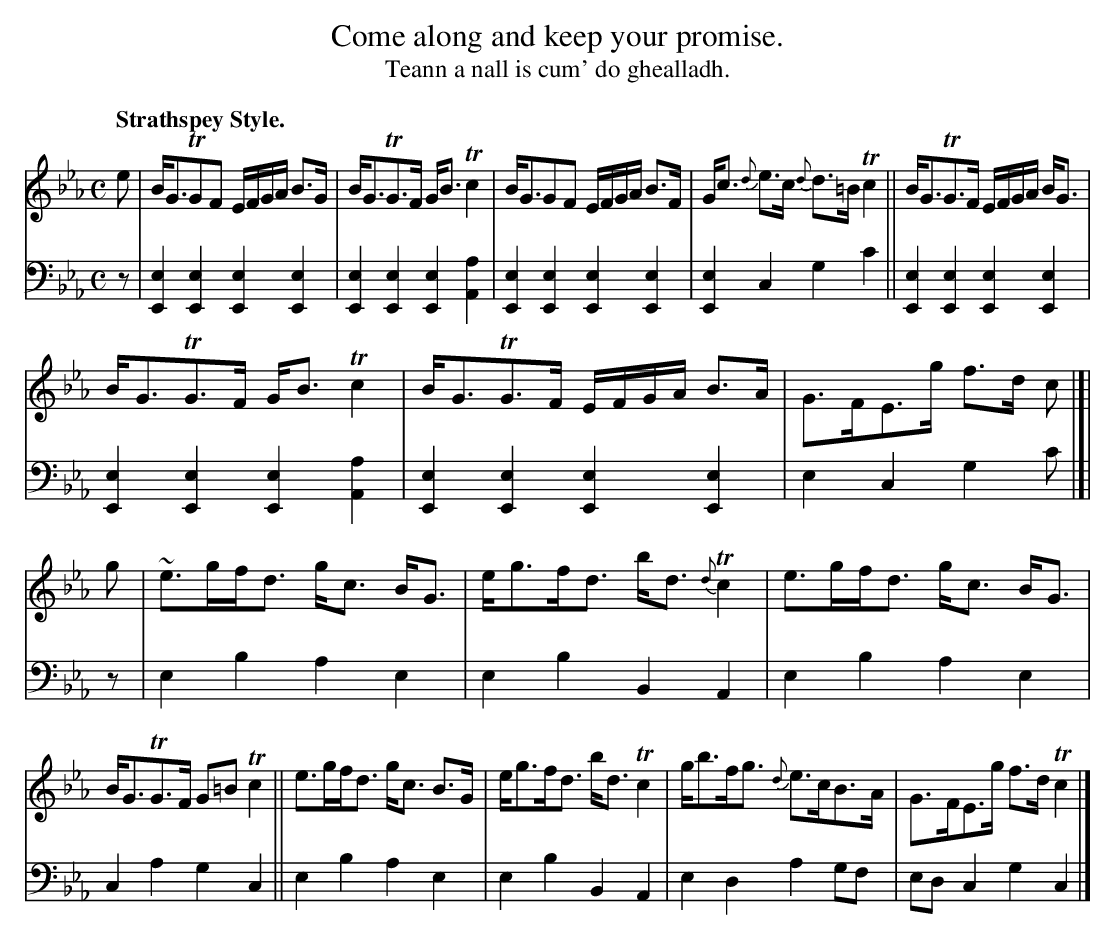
X:1
T: Come along and keep your promise.
T: Teann a nall is cum' do ghealladh.
M: C
L: 1/8
Q: "Strathspey Style.
K: Eb	% ending on C minor
V: 1 staves=2
e |\
B<GTGF E/F/G/A/ B>G | B<GTG>F G<BTc2 | B<GGF E/F/G/A/ B>F | G<c {d}e>c {d}d>=B Tc2 || B<GTG>F E/F/G/A/ B<G |
B<GTG>F G<B Tc2 | B<GTG>F E/F/G/A/ B>A | G>FE>g f>d c |[| g | ~e>gf<d g<c B<G | e<gf<d b<d {d}Tc2 | e>gf<d g<c B<G |
B<GTG>F G=B Tc2 || e>gf<d g<c B>G | e<gf<d b<d Tc2 | g<bf<g {d}e>cB>A | G>FE>g f>d Tc2 |]
V: 2 clef=bass middle=d
z |
[e2E2][e2E2] [e2E2][e2E2] | [e2E2][e2E2] [e2E2][a2A2] | [e2E2][e2E2] [e2E2][e2E2] | [e2E2]c2 g2c'2 || [e2E2][e2E2] [e2E2][e2E2] |
[e2E2][e2E2] [e2E2][a2A2] | [e2E2][e2E2] [e2E2][e2E2] | e2c2 g2c' |[| z |  e2b2 a2e2 | e2b2 B2A2 | e2b2 a2e2 |
c2a2 g2c2 || e2b2 a2e2 | e2b2 B2A2 | e2d2 a2gf | edc2 g2c2 |]
